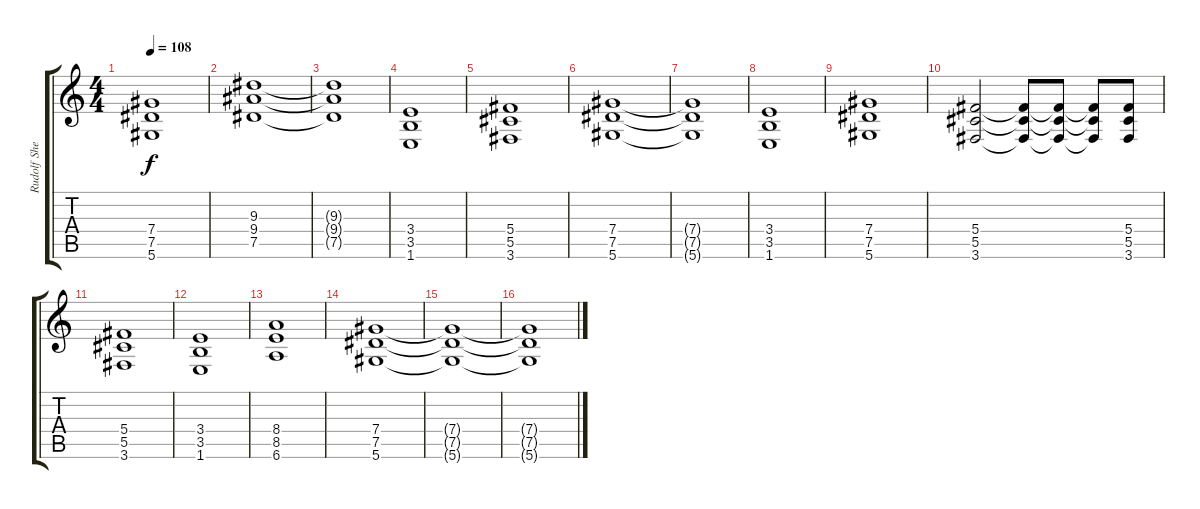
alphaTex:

\track ("Rudolf Shenker" "Rudolf She") {instrument distortionguitar}
\staff {score tabs}
\tuning (Eb4 Bb3 Gb3 Db3 Ab2 Eb2) {hide}
\ts (4 4)
\tempo 108
\clef g2
\ks c
(7.4{t} 7.5{t} 5.6{t}).1{dy f} |
(9.3 9.4 7.5).1 |
(9.3{t} 9.4{t} 7.5{t}).1 |
(3.4 3.5 1.6).1 |
(5.4 5.5 3.6).1 |
(7.4 7.5 5.6).1 |
(7.4{t} 7.5{t} 5.6{t}).1 |
(3.4 3.5 1.6).1 |
(7.4 7.5 5.6).1 |
(5.4 5.5 3.6).2 (5.4{t} 5.5{t} 3.6{t}).8 (5.4{t} 5.5{t} 3.6{t}).8 (5.4{t} 5.5{t} 3.6{t}).8 (5.4 5.5 3.6).8 |
(5.4 5.5 3.6).1 |
(3.4 3.5 1.6).1 |
(8.4 8.5 6.6).1 |
(7.4 7.5 5.6).1 |
(7.4{t} 7.5{t} 5.6{t}).1{volume 9 instrument distortionguitar} |
(7.4{t} 7.5{t} 5.6{t}).1
